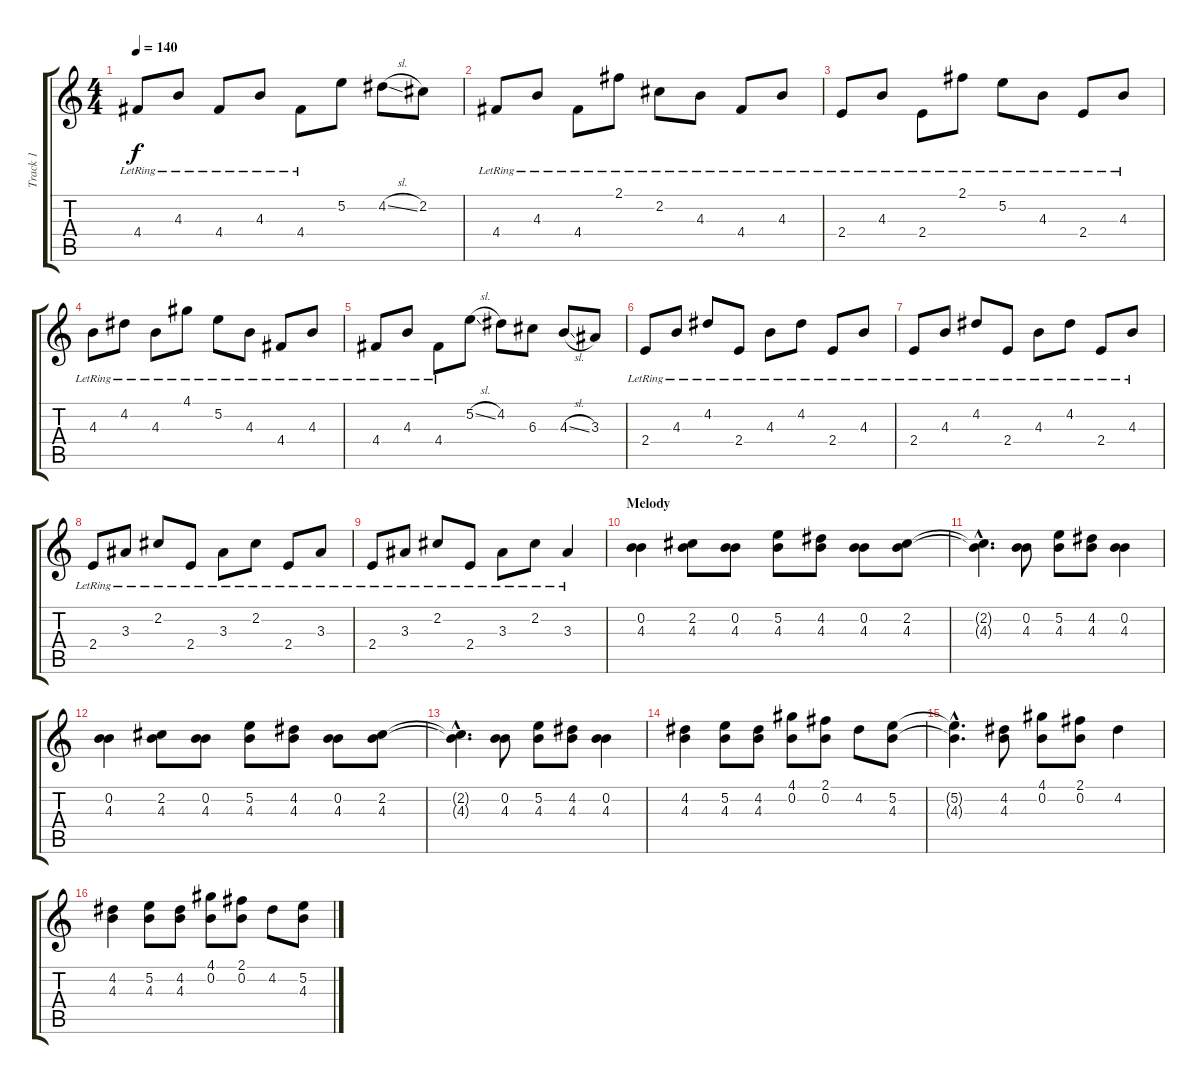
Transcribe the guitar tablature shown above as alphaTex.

\track ("Track 1" "Track 1") {instrument acousticguitarnylon}
\staff {score tabs}
\tuning (E4 B3 G3 D3 A2 E2) {hide}
\ts (4 4)
\tempo 140
\clef g2
\ks c
4.4{lr}.8{dy f} 4.3{lr}.8 4.4{lr}.8 4.3{lr}.8 4.4{lr}.8 5.2.8 4.2{sl}.8 2.2.8 |
4.4{lr}.8 4.3{lr}.8 4.4{lr}.8 2.1{lr}.8 2.2{lr}.8 4.3{lr}.8 4.4{lr}.8 4.3{lr}.8 |
2.4{lr}.8 4.3{lr}.8 2.4{lr}.8 2.1{lr}.8 5.2{lr}.8 4.3{lr}.8 2.4{lr}.8 4.3{lr}.8 |
4.3{lr}.8 4.2{lr}.8 4.3{lr}.8 4.1{lr}.8 5.2{lr}.8 4.3{lr}.8 4.4{lr}.8 4.3{lr}.8 |
4.4{lr}.8 4.3{lr}.8 4.4{lr}.8 5.2{sl}.8 4.2.8 6.3.8 4.3{sl}.8 3.3.8 |
2.4{lr}.8 4.3{lr}.8 4.2{lr}.8 2.4{lr}.8 4.3{lr}.8 4.2{lr}.8 2.4{lr}.8 4.3{lr}.8 |
2.4{lr}.8 4.3{lr}.8 4.2{lr}.8 2.4{lr}.8 4.3{lr}.8 4.2{lr}.8 2.4{lr}.8 4.3{lr}.8 |
2.4{lr}.8 3.3{lr}.8 2.2{lr}.8 2.4{lr}.8 3.3{lr}.8 2.2{lr}.8 2.4{lr}.8 3.3{lr}.8 |
2.4{lr}.8 3.3{lr}.8 2.2{lr}.8 2.4{lr}.8 3.3{lr}.8 2.2{lr}.8 3.3{lr}.4 |
\section ("" "Melody")
(0.2 4.3).4 (2.2 4.3).8 (0.2 4.3).8 (5.2 4.3).8 (4.2 4.3).8 (0.2 4.3).8 (2.2 4.3).8 |
(2.2{hac t} 4.3{hac t}).4{d} (0.2 4.3).8 (5.2 4.3).8 (4.2 4.3).8 (0.2 4.3).4 |
(0.2 4.3).4 (2.2 4.3).8 (0.2 4.3).8 (5.2 4.3).8 (4.2 4.3).8 (0.2 4.3).8 (2.2 4.3).8 |
(2.2{hac t} 4.3{hac t}).4{d} (0.2 4.3).8 (5.2 4.3).8 (4.2 4.3).8 (0.2 4.3).4 |
(4.2 4.3).4 (5.2 4.3).8 (4.2 4.3).8 (4.1 0.2).8 (2.1 0.2).8 4.2.8 (5.2 4.3).8 |
(5.2{hac t} 4.3{hac t}).4{d} (4.2 4.3).8 (4.1 0.2).8 (2.1 0.2).8 4.2.4 |
(4.2 4.3).4 (5.2 4.3).8 (4.2 4.3).8 (4.1 0.2).8 (2.1 0.2).8 4.2.8 (5.2 4.3).8
